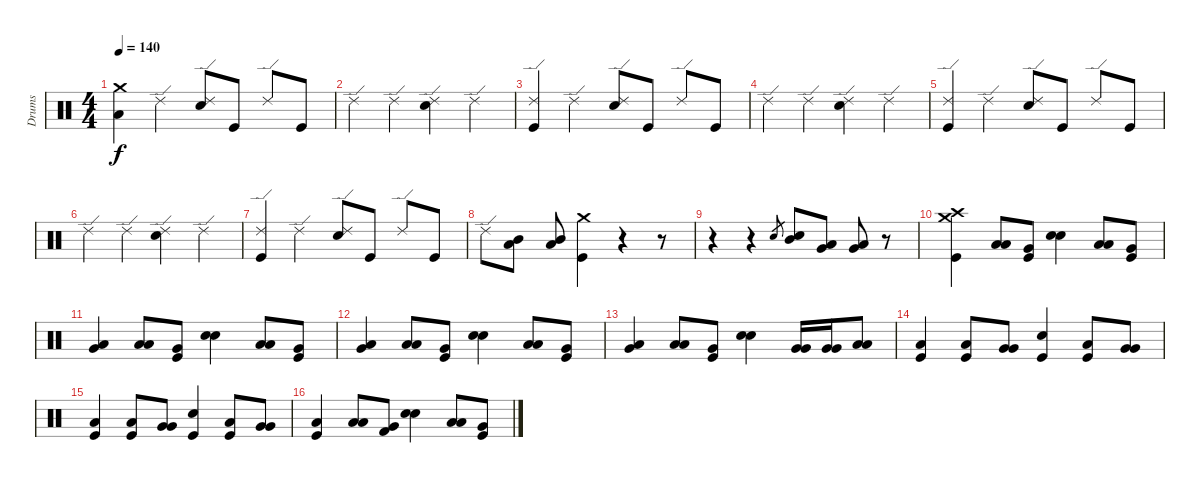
\track ("Drums" "Drums") {instrument percussion}
\staff {score}
\articulation defaults
\ts (4 4)
\tempo 140
\clef neutral
\ks c
("Crash medium (hit)" "Low Tom (hit)").4{dy f} "Ride (edge) 2".4 ("Ride (edge) 2" "Electric Snare (hit)").8 "Kick (hit)".8 "Ride (edge) 2".8 "Kick (hit)".8 |
"Ride (edge) 2".4 "Ride (edge) 2".4 ("Ride (edge) 2" "Electric Snare (hit)").4 "Ride (edge) 2".4 |
("Ride (edge) 2" "Kick (hit)").4 "Ride (edge) 2".4 ("Ride (edge) 2" "Electric Snare (hit)").8 "Kick (hit)".8 "Ride (edge) 2".8 "Kick (hit)".8 |
"Ride (edge) 2".4 "Ride (edge) 2".4 ("Ride (edge) 2" "Electric Snare (hit)").4 "Ride (edge) 2".4 |
("Ride (edge) 2" "Kick (hit)").4 "Ride (edge) 2".4 ("Ride (edge) 2" "Electric Snare (hit)").8 "Kick (hit)".8 "Ride (edge) 2".8 "Kick (hit)".8 |
"Ride (edge) 2".4 "Ride (edge) 2".4 ("Ride (edge) 2" "Electric Snare (hit)").4 "Ride (edge) 2".4 |
("Ride (edge) 2" "Kick (hit)").4 "Ride (edge) 2".4 ("Ride (edge) 2" "Electric Snare (hit)").8 "Kick (hit)".8 "Ride (edge) 2".8 "Kick (hit)".8 |
"Ride (edge) 2".8 ("Mid Tom (hit)" "Low Tom (hit)").8 ("Mid Tom (hit)" "Low Tom (hit)").8 ("Crash medium (hit)" "Kick (hit)").4 r.4 r.8 |
r.4 r.4 "Snare (hit)".8{gr} ("Mid Tom (hit)" "Electric Snare (hit)").8 ("Very Low Tom (hit)" "Low Tom (hit)").8 ("Very Low Tom (hit)" "Low Floor Tom (hit)").8 r.8 |
("Crash medium (hit)" "Crash high (hit)" "Kick (hit)").4{volume 9} ("Low Tom (hit)" "Low Tom (hit)").8 ("Kick (hit)" "Very Low Tom (hit)").8 ("Electric Snare (hit)" "Electric Snare (hit)").4 ("Low Tom (hit)" "Low Tom (hit)").8 ("Kick (hit)" "Very Low Tom (hit)").8 |
("Very Low Tom (hit)" "Low Floor Tom (hit)").4 ("Low Tom (hit)" "Low Tom (hit)").8 ("Kick (hit)" "Very Low Tom (hit)").8 ("Electric Snare (hit)" "Electric Snare (hit)").4 ("Low Tom (hit)" "Low Tom (hit)").8 ("Kick (hit)" "Very Low Tom (hit)").8 |
("Very Low Tom (hit)" "Low Floor Tom (hit)").4 ("Low Tom (hit)" "Low Tom (hit)").8 ("Kick (hit)" "Very Low Tom (hit)").8 ("Electric Snare (hit)" "Electric Snare (hit)").4 ("Low Tom (hit)" "Low Tom (hit)").8 ("Kick (hit)" "Very Low Tom (hit)").8 |
("Very Low Tom (hit)" "Low Floor Tom (hit)").4 ("Low Tom (hit)" "Low Tom (hit)").8 ("Kick (hit)" "Very Low Tom (hit)").8 ("Electric Snare (hit)" "Electric Snare (hit)").4 ("Very Low Tom (hit)" "Very Low Tom (hit)").16 ("Very Low Tom (hit)" "Very Low Tom (hit)").16 ("Low Tom (hit)" "Low Tom (hit)").8 |
("Kick (hit)" "Low Floor Tom (hit)").4 ("Kick (hit)" "Low Tom (hit)").8 ("Very Low Tom (hit)" "Very Low Tom (hit)").8 ("Kick (hit)" "Electric Snare (hit)").4 ("Kick (hit)" "Low Tom (hit)").8 ("Very Low Tom (hit)" "Very Low Tom (hit)").8 |
("Kick (hit)" "Low Floor Tom (hit)").4 ("Kick (hit)" "Low Tom (hit)").8 ("Very Low Tom (hit)" "Very Low Tom (hit)").8 ("Kick (hit)" "Electric Snare (hit)").4 ("Kick (hit)" "Low Tom (hit)").8 ("Very Low Tom (hit)" "Very Low Tom (hit)").8 |
("Kick (hit)" "Low Floor Tom (hit)").4 ("Low Tom (hit)" "Low Tom (hit)").8 ("Kick (hit) 2" "Very Low Tom (hit)").8 ("Electric Snare (hit)" "Electric Snare (hit)").4 ("Low Tom (hit)" "Low Tom (hit)").8 ("Kick (hit)" "Very Low Tom (hit)").8
